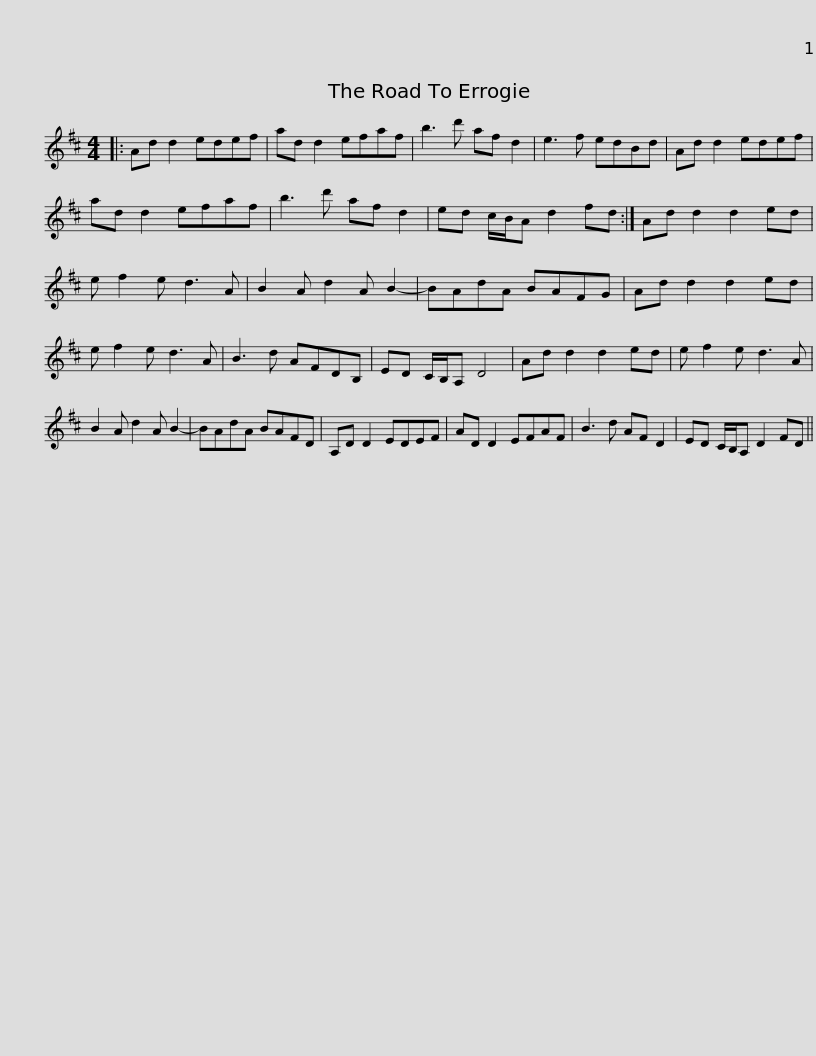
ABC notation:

X:1
L:1/8
M:4/4
I:linebreak $
K:D
V:1 treble
V:1
|: Ad d2 edef | ad d2 efaf | b3 d' af d2 | e3 f edBd | Ad d2 edef | %5
 ad d2 efaf |$ b3 d' af d2 | ed c/B/A d2 fd :| Ad d2 d2 ed | e f2 e d3 A | %10
 B2 A d2 A B2- | BAdA BAFG |$ Ad d2 d2 ed | e f2 e d3 A | B3 d AFDB, | %15
 ED C/B,/A, D4 | Ad d2 d2 ed | e f2 e d3 A | B2 A d2 A B2- |$ BAdA BAFD | %20
 A,D D2 EDEF | AD D2 EFAF | B3 d AF D2 | ED C/B,/A, D2 FD || %24
